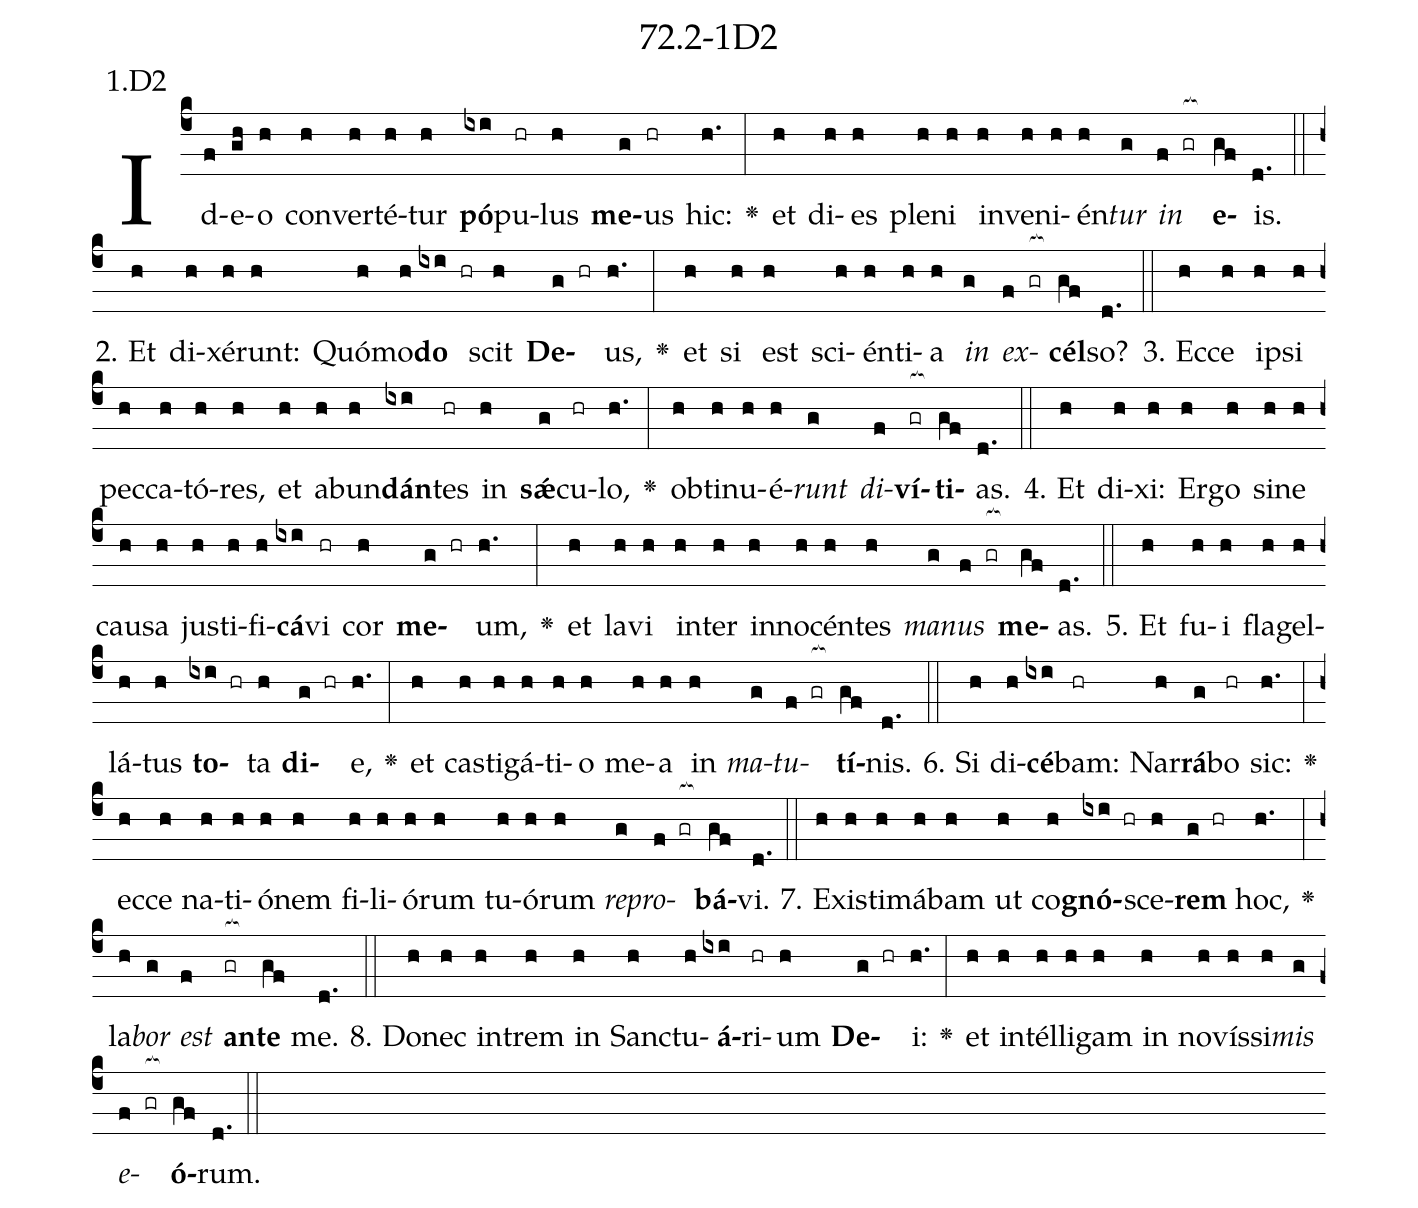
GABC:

name: 72.2-1D2;
annotation: 1.D2;
%%
(c4)Id(f)e(gh)o(h) con(h)ver(h)té(h)tur(h) <b>pó</b>(ixi)pu(hr)lus(h) <b>me</b>(g)us(hr) hic:(h.) <v>\greheightstar</v>(:) et(h) di(h)es(h) ple(h)ni(h) in(h)ve(h)ni(h)én(h)<i>tur</i>(g) <i>in</i>(f gr[ocb:1{]) <b>e</b>(gf[ocb:0}])is.(d.) (::)
2. Et(h) di(h)xé(h)runt:(h) Quó(h)mo(h)<b>do</b>(ixi hr) scit(h) <b>De</b>(g hr)us,(h.) <v>\greheightstar</v>(:) et(h) si(h) est(h) sci(h)én(h)ti(h)a(h) <i>in</i>(g) <i>ex</i>(f gr[ocb:1{])<b>cél</b>(gf[ocb:0}])so?(d.) (::)
3. Ec(h)ce(h) ip(h)si(h) pec(h)ca(h)tó(h)res,(h) et(h) ab(h)un(h)<b>dán</b>(ixi)tes(hr) in(h) <b>sǽ</b>(g)cu(hr)lo,(h.) <v>\greheightstar</v>(:) ob(h)ti(h)nu(h)é(h)<i>runt</i>(g) <i>di</i>(f)<b>ví</b>(gr[ocb:1{])<b>ti</b>(gf[ocb:0}])as.(d.) (::)
4. Et(h) di(h)xi:(h) Er(h)go(h) si(h)ne(h) cau(h)sa(h) jus(h)ti(h)fi(h)<b>cá</b>(ixi)vi(hr) cor(h) <b>me</b>(g hr)um,(h.) <v>\greheightstar</v>(:) et(h) la(h)vi(h) in(h)ter(h) in(h)no(h)cén(h)tes(h) <i>ma</i>(g)<i>nus</i>(f gr[ocb:1{]) <b>me</b>(gf[ocb:0}])as.(d.) (::)
5. Et(h) fu(h)i(h) fla(h)gel(h)lá(h)tus(h) <b>to</b>(ixi hr)ta(h) <b>di</b>(g hr)e,(h.) <v>\greheightstar</v>(:) et(h) cas(h)ti(h)gá(h)ti(h)o(h) me(h)a(h) in(h) <i>ma</i>(g)<i>tu</i>(f gr[ocb:1{])<b>tí</b>(gf[ocb:0}])nis.(d.) (::)
6. Si(h) di(h)<b>cé</b>(ixi)bam:(hr) Nar(h)<b>rá</b>(g)bo(hr) sic:(h.) <v>\greheightstar</v>(:) ec(h)ce(h) na(h)ti(h)ó(h)nem(h) fi(h)li(h)ó(h)rum(h) tu(h)ó(h)rum(h) <i>re</i>(g)<i>pro</i>(f gr[ocb:1{])<b>bá</b>(gf[ocb:0}])vi.(d.) (::)
7. Ex(h)is(h)ti(h)má(h)bam(h) ut(h) co(h)<b>gnó</b>(ixi hr)sce(h)<b>rem</b>(g hr) hoc,(h.) <v>\greheightstar</v>(:) la(h)<i>bor</i>(g) <i>est</i>(f) <b>an</b>(gr[ocb:1{])<b>te</b>(gf[ocb:0}]) me.(d.) (::)
8. Do(h)nec(h) in(h)trem(h) in(h) Sanc(h)tu(h)<b>á</b>(ixi)ri(hr)um(h) <b>De</b>(g hr)i:(h.) <v>\greheightstar</v>(:) et(h) in(h)tél(h)li(h)gam(h) in(h) no(h)vís(h)si(h)<i>mis</i>(g) <i>e</i>(f gr[ocb:1{])<b>ó</b>(gf[ocb:0}])rum.(d.) (::)
